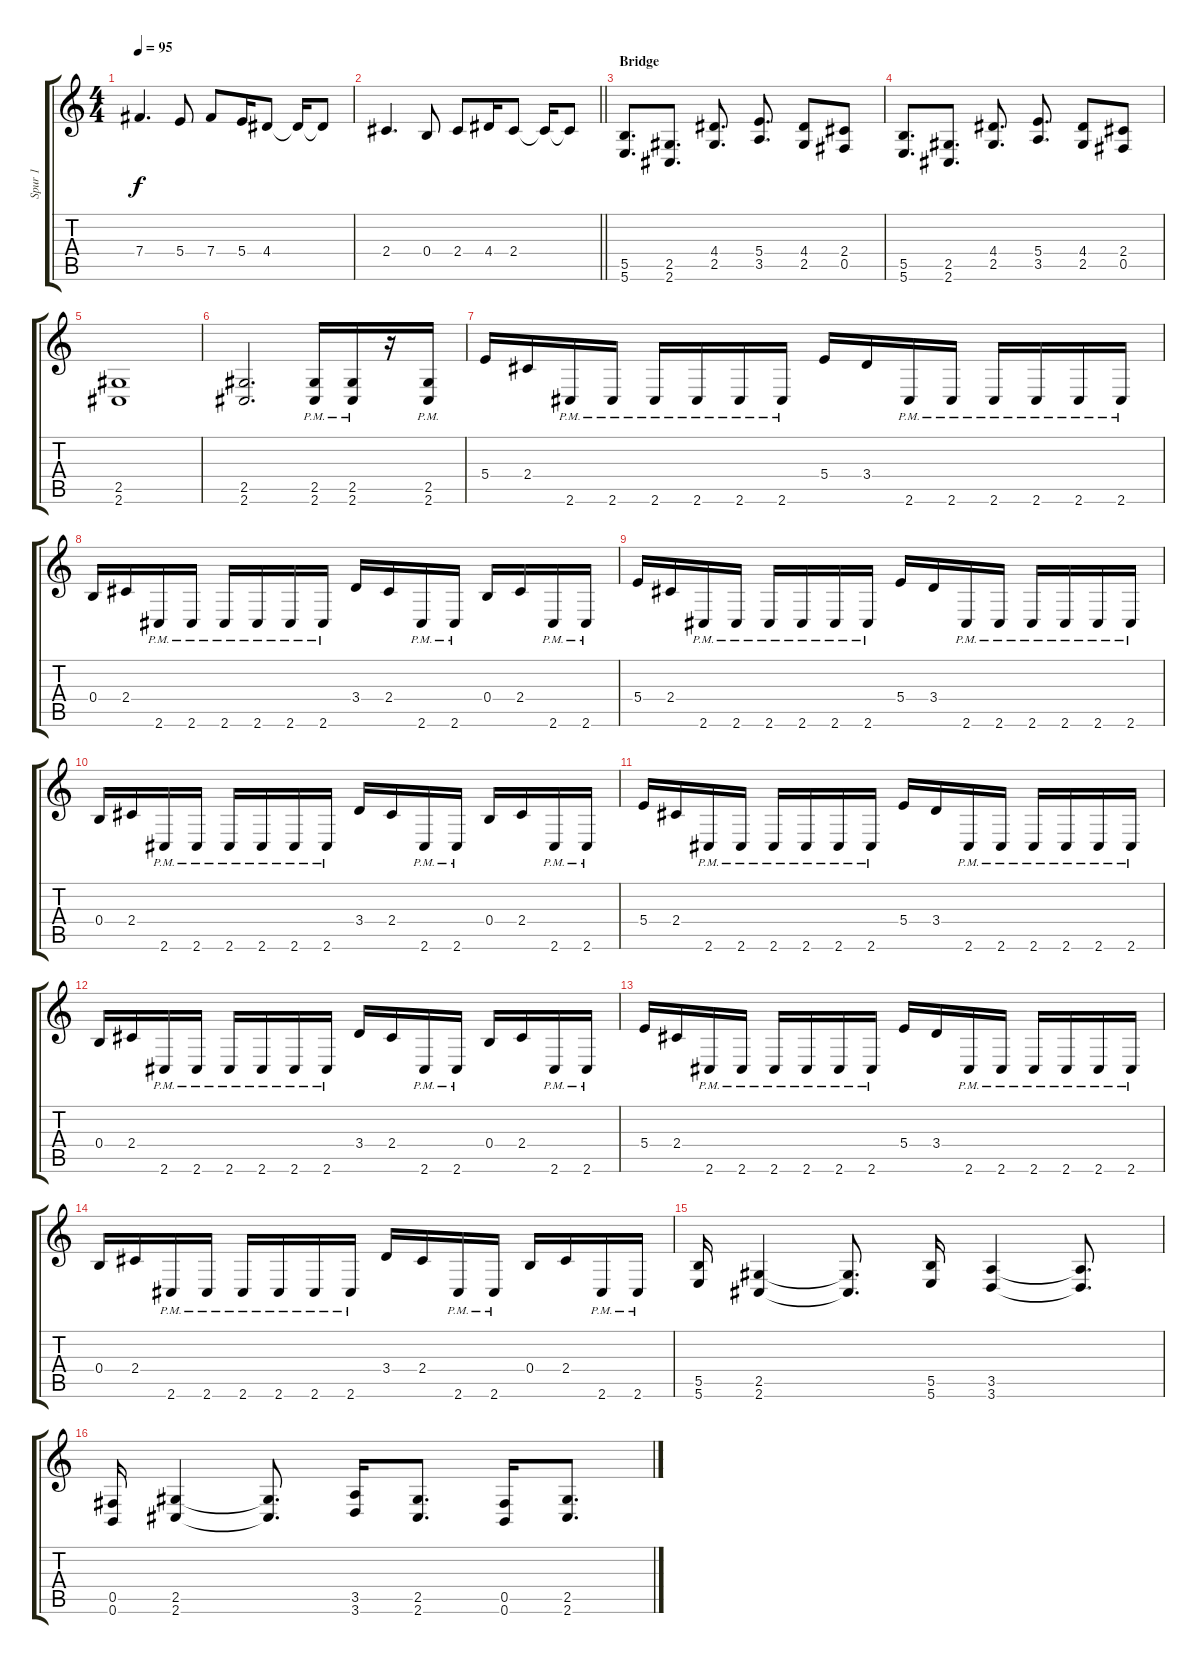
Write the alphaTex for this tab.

\track ("Spur 1" "Spur 1") {instrument distortionguitar}
\staff {score tabs}
\tuning (Db4 Ab3 E3 B2 Gb2 B1) {hide}
\ts (4 4)
\tempo 95
\clef g2
\ks c
7.4.4{d dy f} 5.4.8 7.4.8 5.4.16 4.4.8 4.4{t}.16 4.4{t}.8 |
\barLineRight lightlight
2.4.4{d} 0.4.8 2.4.8 4.4.16 2.4.8 2.4{t}.16 2.4{t}.8 |
\section ("" "Bridge")
(5.5 5.6).8{d} (2.5 2.6).8{d} (4.4 2.5).8{d} (5.4 3.5).8{d} (4.4 2.5).8 (2.4 0.5).8 |
(5.5 5.6).8{d} (2.5 2.6).8{d} (4.4 2.5).8{d} (5.4 3.5).8{d} (4.4 2.5).8 (2.4 0.5).8 |
(2.5 2.6).1 |
(2.5 2.6).2{d} (2.5{pm} 2.6{pm}).16 (2.5{pm} 2.6{pm}).16 r.16 (2.5{pm} 2.6{pm}).16 |
5.4.16 2.4.16 2.6{pm}.16 2.6{pm}.16 2.6{pm}.16 2.6{pm}.16 2.6{pm}.16 2.6{pm}.16 5.4.16 3.4.16 2.6{pm}.16 2.6{pm}.16 2.6{pm}.16 2.6{pm}.16 2.6{pm}.16 2.6{pm}.16 |
0.4.16 2.4.16 2.6{pm}.16 2.6{pm}.16 2.6{pm}.16 2.6{pm}.16 2.6{pm}.16 2.6{pm}.16 3.4.16 2.4.16 2.6{pm}.16 2.6{pm}.16 0.4.16 2.4.16 2.6{pm}.16 2.6{pm}.16 |
5.4.16 2.4.16 2.6{pm}.16 2.6{pm}.16 2.6{pm}.16 2.6{pm}.16 2.6{pm}.16 2.6{pm}.16 5.4.16 3.4.16 2.6{pm}.16 2.6{pm}.16 2.6{pm}.16 2.6{pm}.16 2.6{pm}.16 2.6{pm}.16 |
0.4.16 2.4.16 2.6{pm}.16 2.6{pm}.16 2.6{pm}.16 2.6{pm}.16 2.6{pm}.16 2.6{pm}.16 3.4.16 2.4.16 2.6{pm}.16 2.6{pm}.16 0.4.16 2.4.16 2.6{pm}.16 2.6{pm}.16 |
5.4.16 2.4.16 2.6{pm}.16 2.6{pm}.16 2.6{pm}.16 2.6{pm}.16 2.6{pm}.16 2.6{pm}.16 5.4.16 3.4.16 2.6{pm}.16 2.6{pm}.16 2.6{pm}.16 2.6{pm}.16 2.6{pm}.16 2.6{pm}.16 |
0.4.16 2.4.16 2.6{pm}.16 2.6{pm}.16 2.6{pm}.16 2.6{pm}.16 2.6{pm}.16 2.6{pm}.16 3.4.16 2.4.16 2.6{pm}.16 2.6{pm}.16 0.4.16 2.4.16 2.6{pm}.16 2.6{pm}.16 |
5.4.16 2.4.16 2.6{pm}.16 2.6{pm}.16 2.6{pm}.16 2.6{pm}.16 2.6{pm}.16 2.6{pm}.16 5.4.16 3.4.16 2.6{pm}.16 2.6{pm}.16 2.6{pm}.16 2.6{pm}.16 2.6{pm}.16 2.6{pm}.16 |
0.4.16 2.4.16 2.6{pm}.16 2.6{pm}.16 2.6{pm}.16 2.6{pm}.16 2.6{pm}.16 2.6{pm}.16 3.4.16 2.4.16 2.6{pm}.16 2.6{pm}.16 0.4.16 2.4.16 2.6{pm}.16 2.6{pm}.16 |
(5.5 5.6).16 (2.5 2.6).4 (2.5{t} 2.6{t}).8{d} (5.5 5.6).16 (3.5 3.6).4 (3.5{t} 3.6{t}).8{d} |
(0.5 0.6).16 (2.5 2.6).4 (2.5{t} 2.6{t}).8{d} (3.5 3.6).16 (2.5 2.6).8{d} (0.5 0.6).16 (2.5 2.6).8{d}
